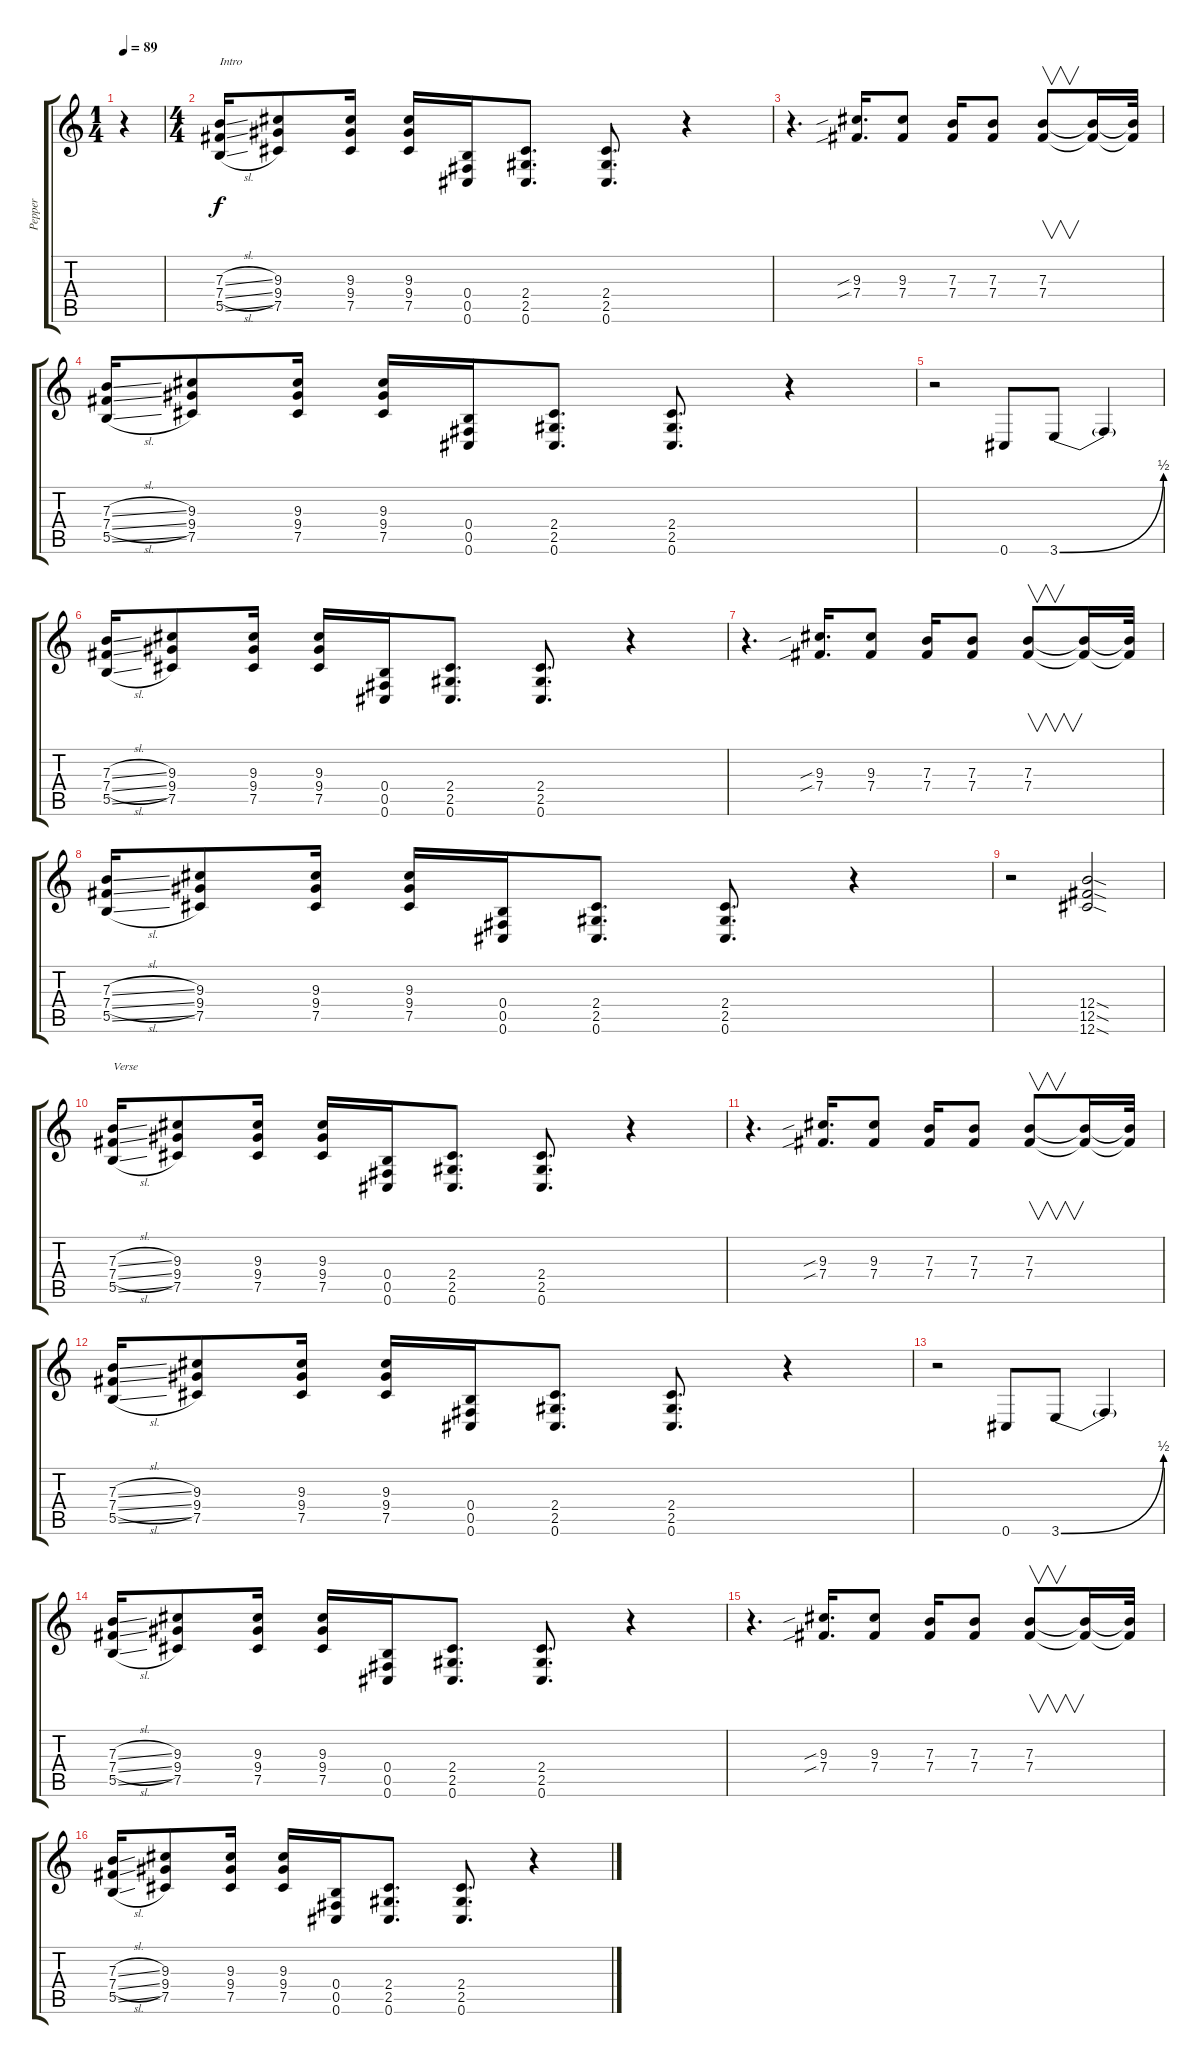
\track ("Pepper" "Pepper") {instrument distortionguitar}
\staff {score tabs}
\tuning (Db4 Ab3 E3 B2 Gb2 Db2) {hide}
\ts (1 4)
\tempo 89
\clef g2
\ks c
r.4{dy f instrument distortionguitar} |
\ts (4 4)
(7.3{sl} 7.4{sl} 5.5{sl}).16{txt "Intro"} (9.3 9.4 7.5).8 (9.3 9.4 7.5).16 (9.3 9.4 7.5).16 (0.4 0.5 0.6).16 (2.4 2.5 0.6).8{d} (2.4 2.5 0.6).8{d} r.4 |
r.4{d} (9.3{sib} 7.4{sib}).16{d} (9.3 7.4).8 (7.3 7.4).16 (7.3 7.4).8 (7.3 7.4).8{v} (7.3{t} 7.4{t}).16 (7.3{t} 7.4{t}).32 |
(7.3{sl} 7.4{sl} 5.5{sl}).16 (9.3 9.4 7.5).8 (9.3 9.4 7.5).16 (9.3 9.4 7.5).16 (0.4 0.5 0.6).16 (2.4 2.5 0.6).8{d} (2.4 2.5 0.6).8{d} r.4 |
r.2 0.6.8 3.6{be (bend 0 0 60 2)}.8 3.6{t}.4 |
(7.3{sl} 7.4{sl} 5.5{sl}).16 (9.3 9.4 7.5).8 (9.3 9.4 7.5).16 (9.3 9.4 7.5).16 (0.4 0.5 0.6).16 (2.4 2.5 0.6).8{d} (2.4 2.5 0.6).8{d} r.4 |
r.4{d} (9.3{sib} 7.4{sib}).16{d} (9.3 7.4).8 (7.3 7.4).16 (7.3 7.4).8 (7.3 7.4).8{v} (7.3{t} 7.4{t}).16 (7.3{t} 7.4{t}).32 |
(7.3{sl} 7.4{sl} 5.5{sl}).16 (9.3 9.4 7.5).8 (9.3 9.4 7.5).16 (9.3 9.4 7.5).16 (0.4 0.5 0.6).16 (2.4 2.5 0.6).8{d} (2.4 2.5 0.6).8{d} r.4 |
r.2 (12.4{sod} 12.5{sod} 12.6{sod}).2 |
(7.3{sl} 7.4{sl} 5.5{sl}).16{txt "Verse"} (9.3 9.4 7.5).8 (9.3 9.4 7.5).16 (9.3 9.4 7.5).16 (0.4 0.5 0.6).16 (2.4 2.5 0.6).8{d} (2.4 2.5 0.6).8{d} r.4 |
r.4{d} (9.3{sib} 7.4{sib}).16{d} (9.3 7.4).8 (7.3 7.4).16 (7.3 7.4).8 (7.3 7.4).8{v} (7.3{t} 7.4{t}).16 (7.3{t} 7.4{t}).32 |
(7.3{sl} 7.4{sl} 5.5{sl}).16 (9.3 9.4 7.5).8 (9.3 9.4 7.5).16 (9.3 9.4 7.5).16 (0.4 0.5 0.6).16 (2.4 2.5 0.6).8{d} (2.4 2.5 0.6).8{d} r.4 |
r.2 0.6.8 3.6{be (bend 0 0 60 2)}.8 3.6{t}.4 |
(7.3{sl} 7.4{sl} 5.5{sl}).16 (9.3 9.4 7.5).8 (9.3 9.4 7.5).16 (9.3 9.4 7.5).16 (0.4 0.5 0.6).16 (2.4 2.5 0.6).8{d} (2.4 2.5 0.6).8{d} r.4 |
r.4{d} (9.3{sib} 7.4{sib}).16{d} (9.3 7.4).8 (7.3 7.4).16 (7.3 7.4).8 (7.3 7.4).8{v} (7.3{t} 7.4{t}).16 (7.3{t} 7.4{t}).32 |
(7.3{sl} 7.4{sl} 5.5{sl}).16 (9.3 9.4 7.5).8 (9.3 9.4 7.5).16 (9.3 9.4 7.5).16 (0.4 0.5 0.6).16 (2.4 2.5 0.6).8{d} (2.4 2.5 0.6).8{d} r.4
